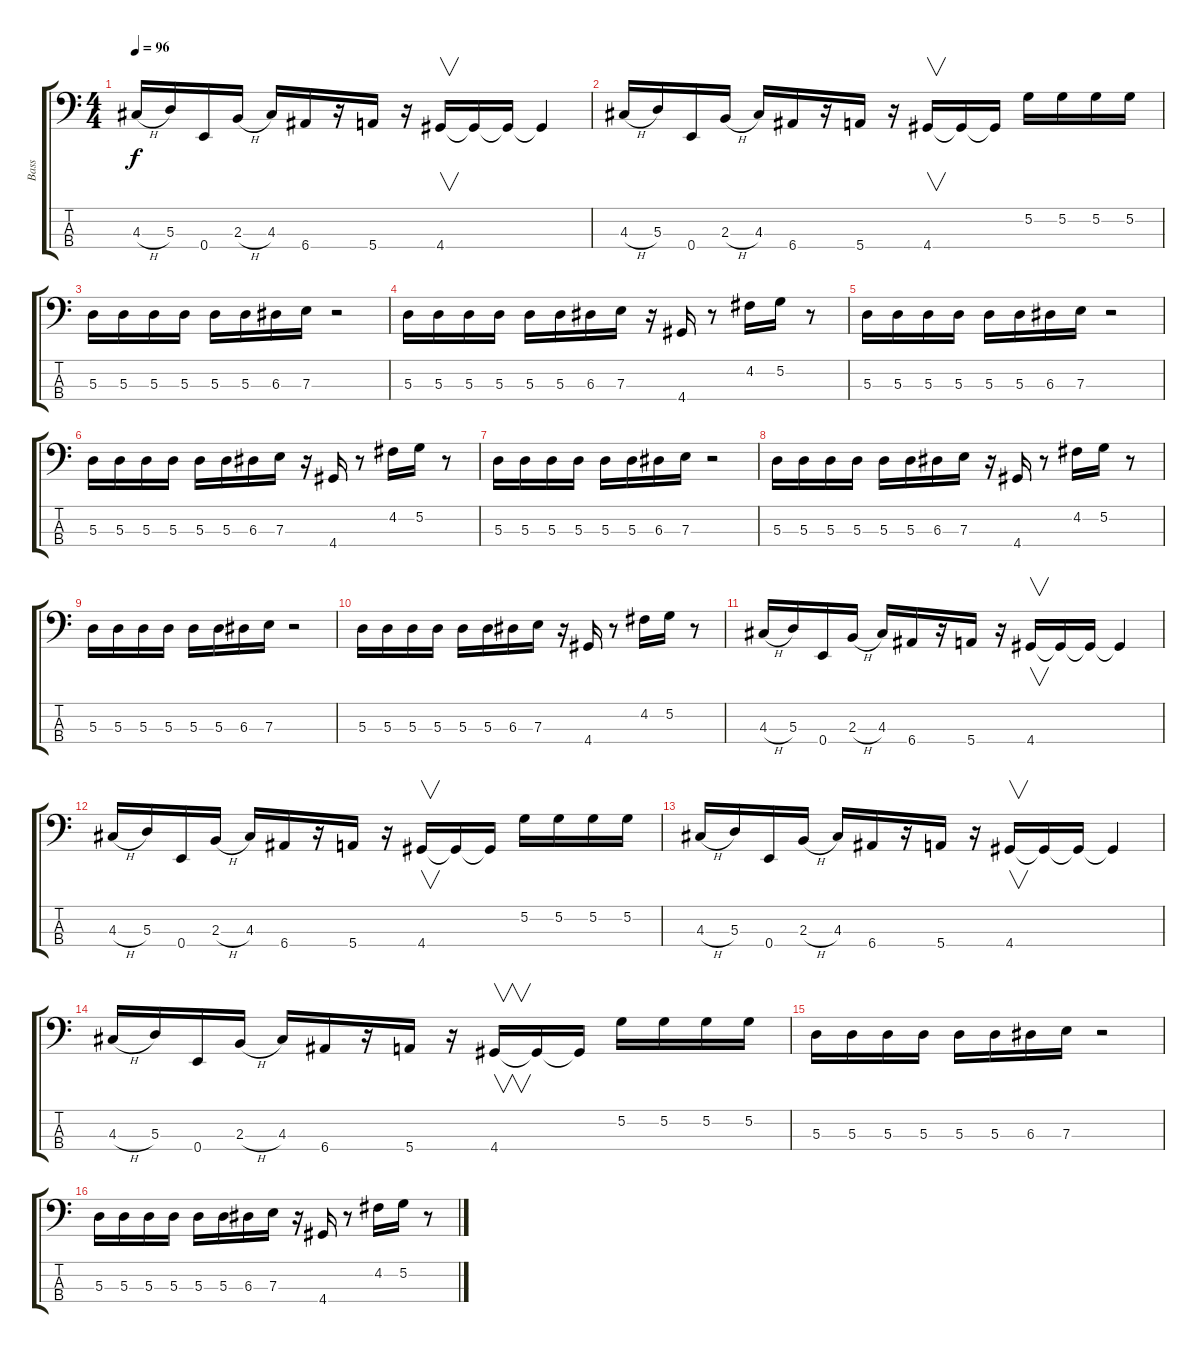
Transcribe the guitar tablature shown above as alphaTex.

\track ("Bass" "Bass") {instrument electricbassfinger}
\staff {score tabs}
\tuning (G2 D2 A1 E1) {hide}
\ts (4 4)
\tempo 96
\clef f4
\ks c
4.3{h}.16{dy f} 5.3.16 0.4.16 2.3{h}.16 4.3.16 6.4.16 r.16 5.4.16 r.16 4.4.16{v} 4.4{t}.16 4.4{t}.16 4.4{t}.4 |
4.3{h}.16 5.3.16 0.4.16 2.3{h}.16 4.3.16 6.4.16 r.16 5.4.16 r.16 4.4.16{v} 4.4{t}.16 4.4{t}.16 5.2.16 5.2.16 5.2.16 5.2.16 |
5.3.16 5.3.16 5.3.16 5.3.16 5.3.16 5.3.16 6.3.16 7.3.16 r.2 |
5.3.16 5.3.16 5.3.16 5.3.16 5.3.16 5.3.16 6.3.16 7.3.16 r.16 4.4.16 r.8 4.2.16 5.2.16 r.8 |
5.3.16 5.3.16 5.3.16 5.3.16 5.3.16 5.3.16 6.3.16 7.3.16 r.2 |
5.3.16 5.3.16 5.3.16 5.3.16 5.3.16 5.3.16 6.3.16 7.3.16 r.16 4.4.16 r.8 4.2.16 5.2.16 r.8 |
5.3.16 5.3.16 5.3.16 5.3.16 5.3.16 5.3.16 6.3.16 7.3.16 r.2 |
5.3.16 5.3.16 5.3.16 5.3.16 5.3.16 5.3.16 6.3.16 7.3.16 r.16 4.4.16 r.8 4.2.16 5.2.16 r.8 |
5.3.16 5.3.16 5.3.16 5.3.16 5.3.16 5.3.16 6.3.16 7.3.16 r.2 |
5.3.16 5.3.16 5.3.16 5.3.16 5.3.16 5.3.16 6.3.16 7.3.16 r.16 4.4.16 r.8 4.2.16 5.2.16 r.8 |
4.3{h}.16 5.3.16 0.4.16 2.3{h}.16 4.3.16 6.4.16 r.16 5.4.16 r.16 4.4.16{v} 4.4{t}.16 4.4{t}.16 4.4{t}.4 |
4.3{h}.16 5.3.16 0.4.16 2.3{h}.16 4.3.16 6.4.16 r.16 5.4.16 r.16 4.4.16{v} 4.4{t}.16 4.4{t}.16 5.2.16 5.2.16 5.2.16 5.2.16 |
4.3{h}.16 5.3.16 0.4.16 2.3{h}.16 4.3.16 6.4.16 r.16 5.4.16 r.16 4.4.16{v} 4.4{t}.16 4.4{t}.16 4.4{t}.4 |
4.3{h}.16 5.3.16 0.4.16 2.3{h}.16 4.3.16 6.4.16 r.16 5.4.16 r.16 4.4.16{v} 4.4{t}.16 4.4{t}.16 5.2.16 5.2.16 5.2.16 5.2.16 |
5.3.16 5.3.16 5.3.16 5.3.16 5.3.16 5.3.16 6.3.16 7.3.16 r.2 |
5.3.16 5.3.16 5.3.16 5.3.16 5.3.16 5.3.16 6.3.16 7.3.16 r.16 4.4.16 r.8 4.2.16 5.2.16 r.8
